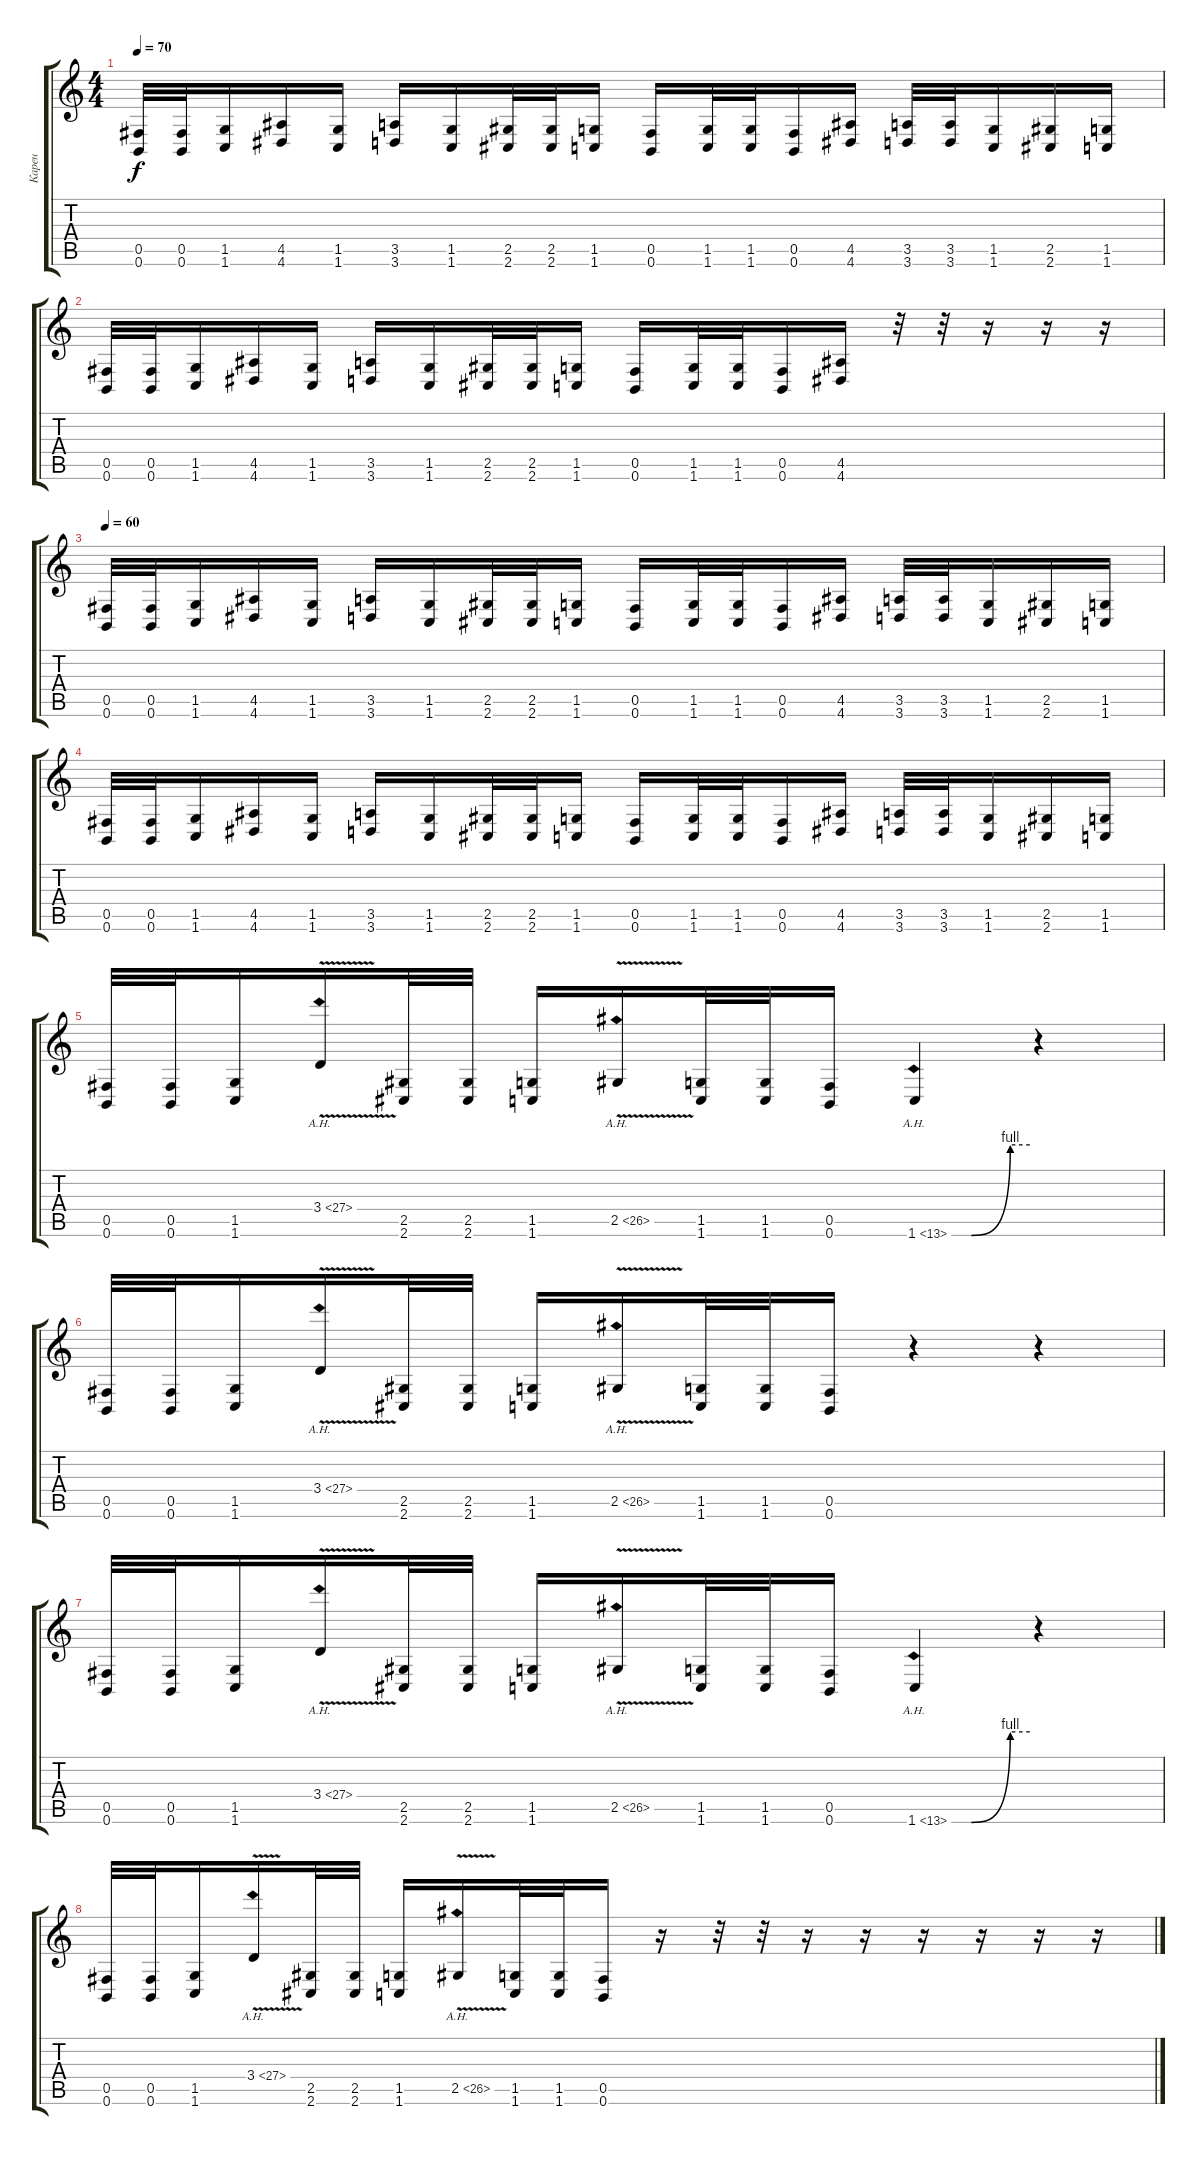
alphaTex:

\track ("Карен" "Карен") {instrument overdrivenguitar}
\staff {score tabs}
\tuning (Db4 Ab3 E3 B2 Gb2 B1) {hide}
\ts (4 4)
\tempo 70
\clef g2
\ks c
(0.5 0.6).32{dy f} (0.5 0.6).32 (1.5 1.6).16 (4.5 4.6).16 (1.5 1.6).16 (3.5 3.6).16 (1.5 1.6).16 (2.5 2.6).32 (2.5 2.6).32 (1.5 1.6).16 (0.5 0.6).16 (1.5 1.6).32 (1.5 1.6).32 (0.5 0.6).16 (4.5 4.6).16 (3.5 3.6).32 (3.5 3.6).32 (1.5 1.6).16 (2.5 2.6).16 (1.5 1.6).16 |
(0.5 0.6).32 (0.5 0.6).32 (1.5 1.6).16 (4.5 4.6).16 (1.5 1.6).16 (3.5 3.6).16 (1.5 1.6).16 (2.5 2.6).32 (2.5 2.6).32 (1.5 1.6).16 (0.5 0.6).16 (1.5 1.6).32 (1.5 1.6).32 (0.5 0.6).16 (4.5 4.6).16 r.32 r.32 r.16 r.16 r.16 |
\tempo 60
(0.5 0.6).32 (0.5 0.6).32 (1.5 1.6).16 (4.5 4.6).16 (1.5 1.6).16 (3.5 3.6).16 (1.5 1.6).16 (2.5 2.6).32 (2.5 2.6).32 (1.5 1.6).16 (0.5 0.6).16 (1.5 1.6).32 (1.5 1.6).32 (0.5 0.6).16 (4.5 4.6).16 (3.5 3.6).32 (3.5 3.6).32 (1.5 1.6).16 (2.5 2.6).16 (1.5 1.6).16 |
(0.5 0.6).32 (0.5 0.6).32 (1.5 1.6).16 (4.5 4.6).16 (1.5 1.6).16 (3.5 3.6).16 (1.5 1.6).16 (2.5 2.6).32 (2.5 2.6).32 (1.5 1.6).16 (0.5 0.6).16 (1.5 1.6).32 (1.5 1.6).32 (0.5 0.6).16 (4.5 4.6).16 (3.5 3.6).32 (3.5 3.6).32 (1.5 1.6).16 (2.5 2.6).16 (1.5 1.6).16 |
(0.5 0.6).32 (0.5 0.6).32 (1.5 1.6).16 3.4{ah 24 v}.16 (2.5 2.6).32 (2.5 2.6).32 (1.5 1.6).16 2.5{ah 24 v}.16 (1.5 1.6).32 (1.5 1.6).32 (0.5 0.6).16 1.6{be (custom 0 0 15 0 45 4 60 4) ah 12}.4 r.4 |
(0.5 0.6).32 (0.5 0.6).32 (1.5 1.6).16 3.4{ah 24 v}.16 (2.5 2.6).32 (2.5 2.6).32 (1.5 1.6).16 2.5{ah 24 v}.16 (1.5 1.6).32 (1.5 1.6).32 (0.5 0.6).16 r.4 r.4 |
(0.5 0.6).32 (0.5 0.6).32 (1.5 1.6).16 3.4{ah 24 v}.16 (2.5 2.6).32 (2.5 2.6).32 (1.5 1.6).16 2.5{ah 24 v}.16 (1.5 1.6).32 (1.5 1.6).32 (0.5 0.6).16 1.6{be (custom 0 0 15 0 45 4 60 4) ah 12}.4 r.4 |
(0.5 0.6).32 (0.5 0.6).32 (1.5 1.6).16 3.4{ah 24 v}.16 (2.5 2.6).32 (2.5 2.6).32 (1.5 1.6).16 2.5{ah 24 v}.16 (1.5 1.6).32 (1.5 1.6).32 (0.5 0.6).16 r.16 r.32 r.32 r.16 r.16 r.16 r.16 r.16 r.16
